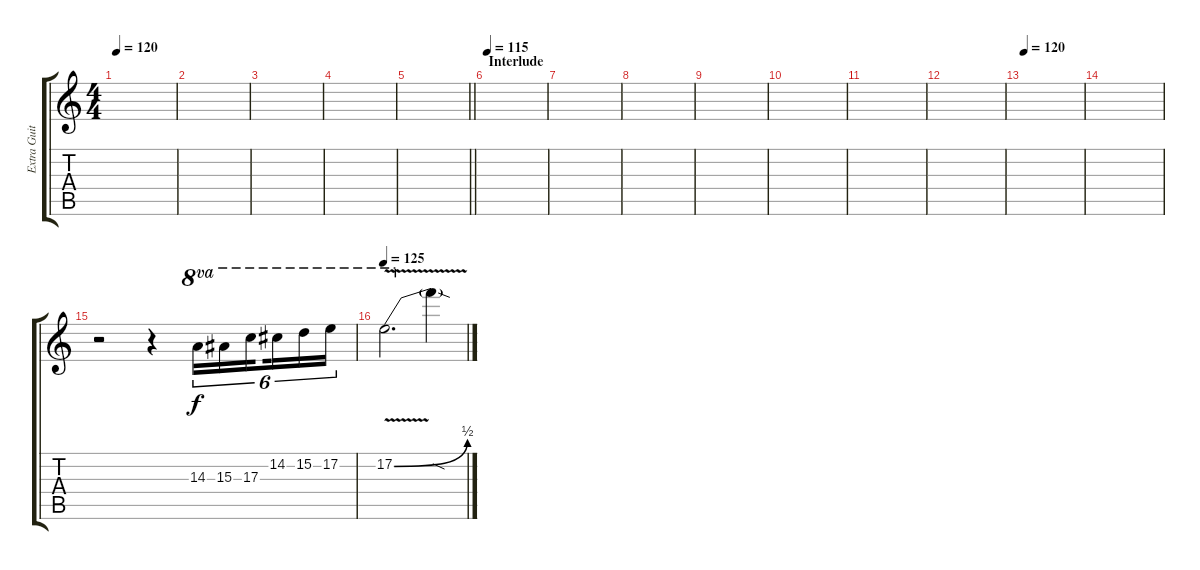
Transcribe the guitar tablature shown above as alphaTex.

\track ("Extra Guitar 2" "Extra Guit") {instrument distortionguitar}
\staff {score tabs}
\tuning (E4 B3 G3 D3 A2 D2) {hide}
\ts (4 4)
\tempo 120
\clef g2
\ks c
|
|
|
|
\barLineRight lightlight
|
\section ("" "Interlude")
\tempo 115
|
|
|
|
|
|
|
\tempo 120
|
|
r.2 r.4 14.3.16{tu (6 4) ot 8va} 15.3.16{tu (6 4) ot 8va} 17.3.16{tu (6 4) ot 8va beam splitsecondary} 14.2.16{tu (6 4) ot 8va} 15.2.16{tu (6 4) ot 8va} 17.2.16{tu (6 4) ot 8va} |
\tempo 125
17.2{be (bend 0 0 60 2) v}.2{d ot 8va} 17.2{sod t}.4
